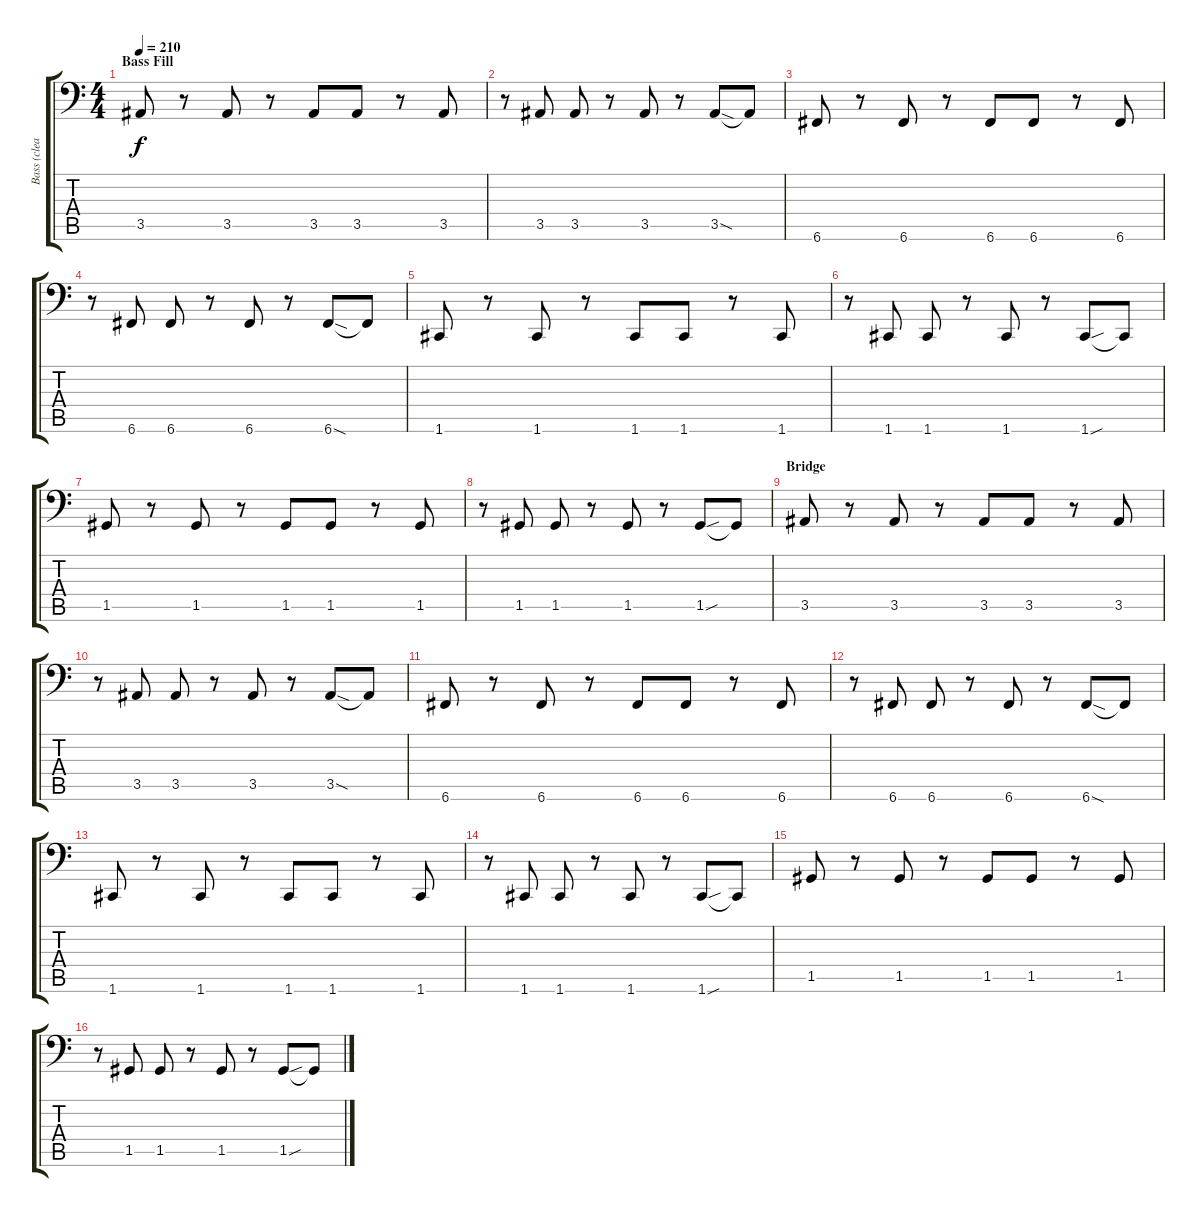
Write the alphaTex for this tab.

\track ("Bass (clean)" "Bass (clea") {instrument electricbasspick}
\staff {score tabs}
\tuning (D3 A2 F2 C2 G1 C1) {hide}
\ts (4 4)
\section ("" "Bass Fill")
\tempo 210
\clef f4
\ks c
3.5.8{dy f} r.8 3.5.8 r.8 3.5.8 3.5.8 r.8 3.5.8 |
r.8 3.5.8 3.5.8 r.8 3.5.8 r.8 3.5{sod}.8 3.5{t}.8 |
6.6.8 r.8 6.6.8 r.8 6.6.8 6.6.8 r.8 6.6.8 |
r.8 6.6.8 6.6.8 r.8 6.6.8 r.8 6.6{sod}.8 6.6{t}.8 |
1.6.8 r.8 1.6.8 r.8 1.6.8 1.6.8 r.8 1.6.8 |
r.8 1.6.8 1.6.8 r.8 1.6.8 r.8 1.6{sou}.8 1.6{t}.8 |
1.5.8 r.8 1.5.8 r.8 1.5.8 1.5.8 r.8 1.5.8 |
r.8 1.5.8 1.5.8 r.8 1.5.8 r.8 1.5{sou}.8 1.5{t}.8 |
\section ("" "Bridge")
3.5.8 r.8 3.5.8 r.8 3.5.8 3.5.8 r.8 3.5.8 |
r.8 3.5.8 3.5.8 r.8 3.5.8 r.8 3.5{sod}.8 3.5{t}.8 |
6.6.8 r.8 6.6.8 r.8 6.6.8 6.6.8 r.8 6.6.8 |
r.8 6.6.8 6.6.8 r.8 6.6.8 r.8 6.6{sod}.8 6.6{t}.8 |
1.6.8 r.8 1.6.8 r.8 1.6.8 1.6.8 r.8 1.6.8 |
r.8 1.6.8 1.6.8 r.8 1.6.8 r.8 1.6{sou}.8 1.6{t}.8 |
1.5.8 r.8 1.5.8 r.8 1.5.8 1.5.8 r.8 1.5.8 |
r.8 1.5.8 1.5.8 r.8 1.5.8 r.8 1.5{sou}.8 1.5{t}.8
